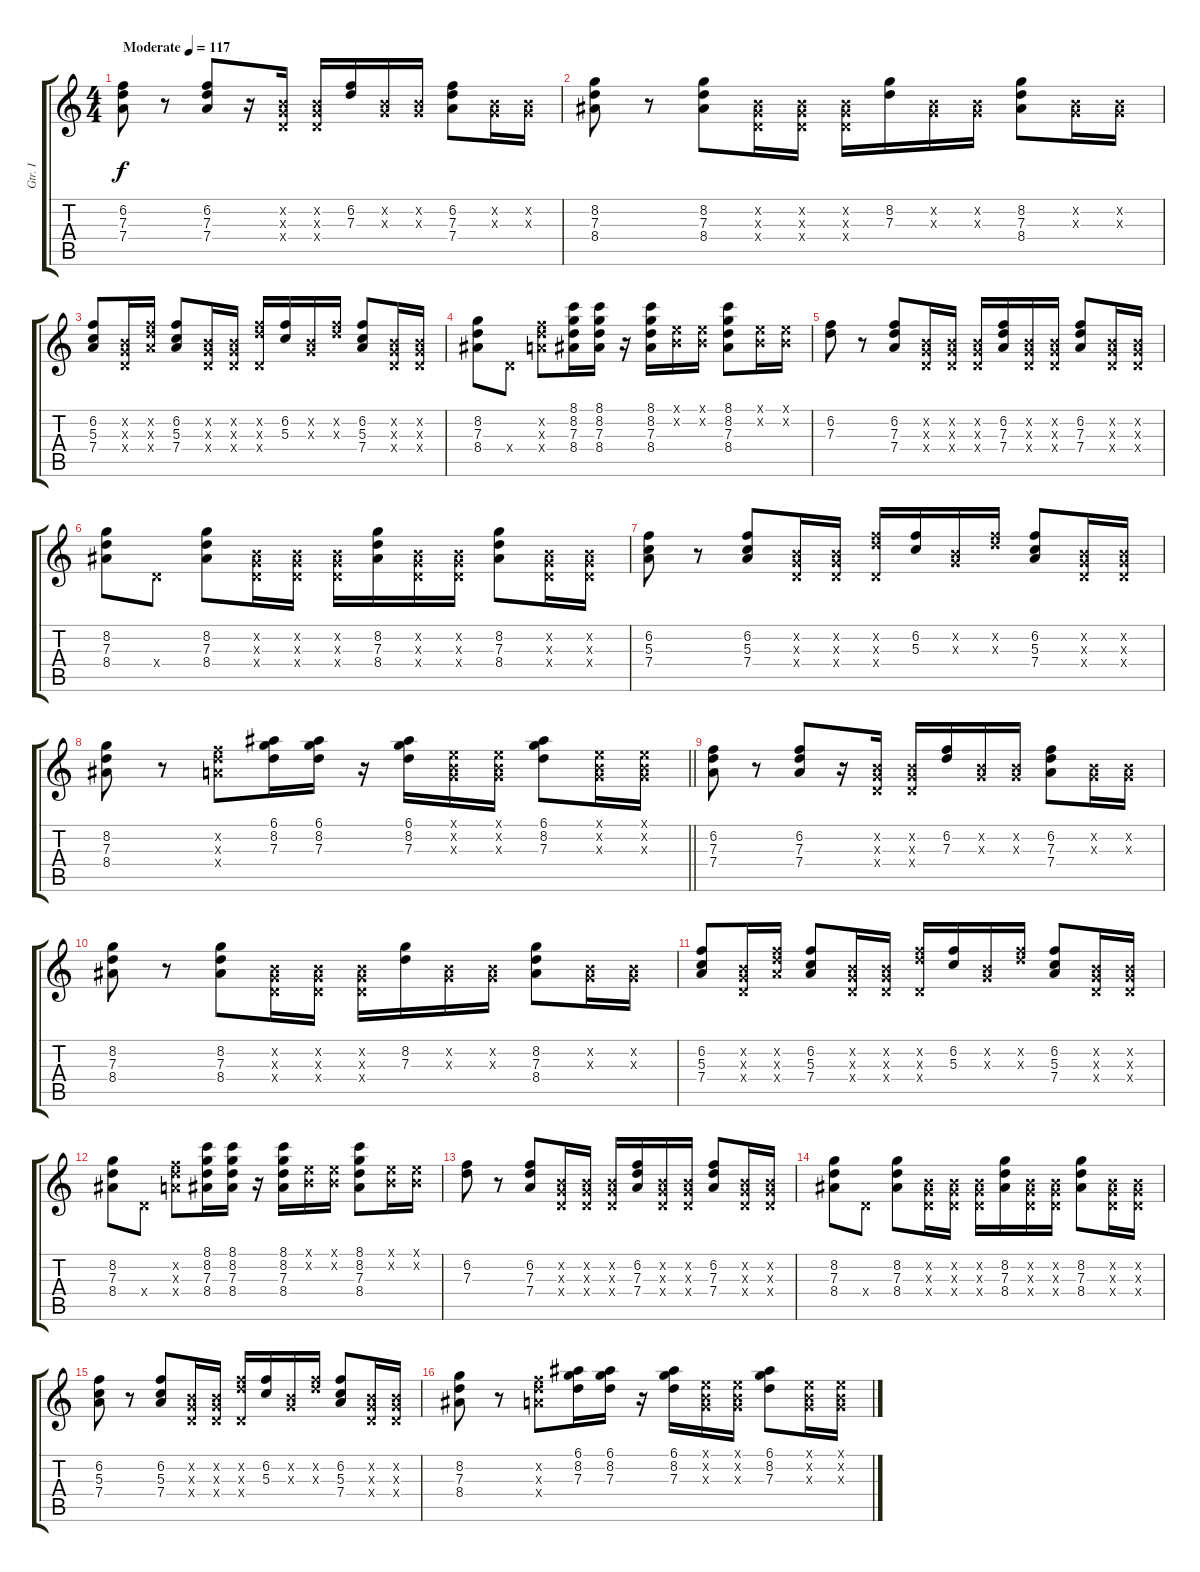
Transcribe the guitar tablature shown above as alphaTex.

\track ("Gtr. I" "Gtr. I") {instrument electricguitarclean}
\staff {score tabs}
\tuning (E4 B3 G3 D3 A2 E2) {hide}
\ts (4 4)
\tempo (117 "Moderate")
\clef g2
\ks c
(6.2 7.3 7.4).8{dy f instrument electricguitarclean} r.8 (6.2 7.3 7.4).8 r.16 (0.2{x} 0.3{x} 0.4{x}).16 (0.2{x} 0.3{x} 0.4{x}).16 (6.2 7.3).16 (0.2{x} 0.3{x}).16 (0.2{x} 0.3{x}).16 (6.2 7.3 7.4).8 (0.2{x} 0.3{x}).16 (0.2{x} 0.3{x}).16 |
(8.2 7.3 8.4).8 r.8 (8.2 7.3 8.4).8 (0.2{x} 0.3{x} 0.4{x}).16 (0.2{x} 0.3{x} 0.4{x}).16 (0.2{x} 0.3{x} 0.4{x}).16 (8.2 7.3).16 (0.2{x} 0.3{x}).16 (0.2{x} 0.3{x}).16 (8.2 7.3 8.4).8 (0.2{x} 0.3{x}).16 (0.2{x} 0.3{x}).16 |
(6.2 5.3 7.4).8 (0.2{x} 0.3{x} 0.4{x}).16 (6.2{x} 7.3{x} 7.4{x}).16 (6.2 5.3 7.4).8 (0.2{x} 0.3{x} 0.4{x}).16 (0.2{x} 0.3{x} 0.4{x}).16 (6.2{x} 7.3{x} 0.4{x}).16 (6.2 5.3).16 (0.2{x} 0.3{x}).16 (6.2{x} 7.3{x}).16 (6.2 5.3 7.4).8 (0.2{x} 0.3{x} 0.4{x}).16 (0.2{x} 0.3{x} 0.4{x}).16 |
(8.2 7.3 8.4).8 0.4{x}.8 (6.2{x} 7.3{x} 7.4{x}).8 (8.1 8.2 7.3 8.4).16 (8.1 8.2 7.3 8.4).16 r.16 (8.1 8.2 7.3 8.4).16 (0.1{x} 0.2{x}).16 (0.1{x} 0.2{x}).16 (8.1 8.2 7.3 8.4).8 (0.1{x} 0.2{x}).16 (0.1{x} 0.2{x}).16 |
(6.2 7.3).8 r.8 (6.2 7.3 7.4).8 (0.2{x} 0.3{x} 0.4{x}).16 (0.2{x} 0.3{x} 0.4{x}).16 (0.2{x} 0.3{x} 0.4{x}).16 (6.2 7.3 7.4).16 (0.2{x} 0.3{x} 0.4{x}).16 (0.2{x} 0.3{x} 0.4{x}).16 (6.2 7.3 7.4).8 (0.2{x} 0.3{x} 0.4{x}).16 (0.2{x} 0.3{x} 0.4{x}).16 |
(8.2 7.3 8.4).8 0.4{x}.8 (8.2 7.3 8.4).8 (0.2{x} 0.3{x} 0.4{x}).16 (0.2{x} 0.3{x} 0.4{x}).16 (0.2{x} 0.3{x} 0.4{x}).16 (8.2 7.3 8.4).16 (0.2{x} 0.3{x} 0.4{x}).16 (0.2{x} 0.3{x} 0.4{x}).16 (8.2 7.3 8.4).8 (0.2{x} 0.3{x} 0.4{x}).16 (0.2{x} 0.3{x} 0.4{x}).16 |
(6.2 5.3 7.4).8 r.8 (6.2 5.3 7.4).8 (0.2{x} 0.3{x} 0.4{x}).16 (0.2{x} 0.3{x} 0.4{x}).16 (6.2{x} 7.3{x} 0.4{x}).16 (6.2 5.3).16 (0.2{x} 0.3{x}).16 (6.2{x} 7.3{x}).16 (6.2 5.3 7.4).8 (0.2{x} 0.3{x} 0.4{x}).16 (0.2{x} 0.3{x} 0.4{x}).16 |
\barLineRight lightlight
(8.2 7.3 8.4).8 r.8 (6.2{x} 7.3{x} 7.4{x}).8 (6.1 8.2 7.3).16 (6.1 8.2 7.3).16 r.16 (6.1 8.2 7.3).16 (0.1{x} 0.2{x} 0.3{x}).16 (0.1{x} 0.2{x} 0.3{x}).16 (6.1 8.2 7.3).8 (0.1{x} 0.2{x} 0.3{x}).16 (0.1{x} 0.2{x} 0.3{x}).16 |
(6.2 7.3 7.4).8 r.8 (6.2 7.3 7.4).8 r.16 (0.2{x} 0.3{x} 0.4{x}).16 (0.2{x} 0.3{x} 0.4{x}).16 (6.2 7.3).16 (0.2{x} 0.3{x}).16 (0.2{x} 0.3{x}).16 (6.2 7.3 7.4).8 (0.2{x} 0.3{x}).16 (0.2{x} 0.3{x}).16 |
(8.2 7.3 8.4).8 r.8 (8.2 7.3 8.4).8 (0.2{x} 0.3{x} 0.4{x}).16 (0.2{x} 0.3{x} 0.4{x}).16 (0.2{x} 0.3{x} 0.4{x}).16 (8.2 7.3).16 (0.2{x} 0.3{x}).16 (0.2{x} 0.3{x}).16 (8.2 7.3 8.4).8 (0.2{x} 0.3{x}).16 (0.2{x} 0.3{x}).16 |
(6.2 5.3 7.4).8 (0.2{x} 0.3{x} 0.4{x}).16 (6.2{x} 7.3{x} 7.4{x}).16 (6.2 5.3 7.4).8 (0.2{x} 0.3{x} 0.4{x}).16 (0.2{x} 0.3{x} 0.4{x}).16 (6.2{x} 7.3{x} 0.4{x}).16 (6.2 5.3).16 (0.2{x} 0.3{x}).16 (6.2{x} 7.3{x}).16 (6.2 5.3 7.4).8 (0.2{x} 0.3{x} 0.4{x}).16 (0.2{x} 0.3{x} 0.4{x}).16 |
(8.2 7.3 8.4).8 0.4{x}.8 (6.2{x} 7.3{x} 7.4{x}).8 (8.1 8.2 7.3 8.4).16 (8.1 8.2 7.3 8.4).16 r.16 (8.1 8.2 7.3 8.4).16 (0.1{x} 0.2{x}).16 (0.1{x} 0.2{x}).16 (8.1 8.2 7.3 8.4).8 (0.1{x} 0.2{x}).16 (0.1{x} 0.2{x}).16 |
(6.2 7.3).8 r.8 (6.2 7.3 7.4).8 (0.2{x} 0.3{x} 0.4{x}).16 (0.2{x} 0.3{x} 0.4{x}).16 (0.2{x} 0.3{x} 0.4{x}).16 (6.2 7.3 7.4).16 (0.2{x} 0.3{x} 0.4{x}).16 (0.2{x} 0.3{x} 0.4{x}).16 (6.2 7.3 7.4).8 (0.2{x} 0.3{x} 0.4{x}).16 (0.2{x} 0.3{x} 0.4{x}).16 |
(8.2 7.3 8.4).8 0.4{x}.8 (8.2 7.3 8.4).8 (0.2{x} 0.3{x} 0.4{x}).16 (0.2{x} 0.3{x} 0.4{x}).16 (0.2{x} 0.3{x} 0.4{x}).16 (8.2 7.3 8.4).16 (0.2{x} 0.3{x} 0.4{x}).16 (0.2{x} 0.3{x} 0.4{x}).16 (8.2 7.3 8.4).8 (0.2{x} 0.3{x} 0.4{x}).16 (0.2{x} 0.3{x} 0.4{x}).16 |
(6.2 5.3 7.4).8 r.8 (6.2 5.3 7.4).8 (0.2{x} 0.3{x} 0.4{x}).16 (0.2{x} 0.3{x} 0.4{x}).16 (6.2{x} 7.3{x} 0.4{x}).16 (6.2 5.3).16 (0.2{x} 0.3{x}).16 (6.2{x} 7.3{x}).16 (6.2 5.3 7.4).8 (0.2{x} 0.3{x} 0.4{x}).16 (0.2{x} 0.3{x} 0.4{x}).16 |
(8.2 7.3 8.4).8 r.8 (6.2{x} 7.3{x} 7.4{x}).8 (6.1 8.2 7.3).16 (6.1 8.2 7.3).16 r.16 (6.1 8.2 7.3).16 (0.1{x} 0.2{x} 0.3{x}).16 (0.1{x} 0.2{x} 0.3{x}).16 (6.1 8.2 7.3).8 (0.1{x} 0.2{x} 0.3{x}).16 (0.1{x} 0.2{x} 0.3{x}).16
